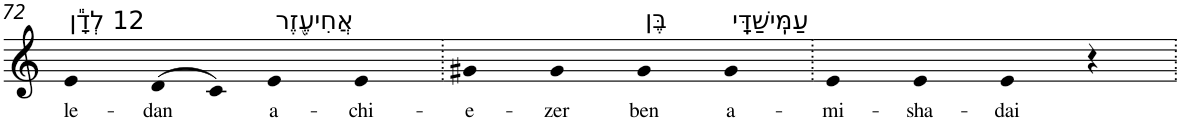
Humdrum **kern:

**kern	**text
*part1	*part1
*staff1	*staff1
*I"Piano	*
*I'Pno	*
!!LO:PB:g=z
*clefG2	*
*k[]	*
=72	=72
!LO:TX:a:t=12 לְדָ֕ן	!
!	!LO:LY:b
4e	le-
!	!LO:LY:b
(>8d	-dan
8c)	.
!LO:TX:a:t=אֲחִיעֶ֖זֶר	!
!	!LO:LY:b
4e	a-
!	!LO:LY:b
4e	-chi-
=73.	=73.
!	!LO:LY:b
4g#X	-e-
!	!LO:LY:b
4g#	-zer
!LO:TX:a:t=בֶּן	!
!	!LO:LY:b
4g#	ben
!LO:TX:a:t=עַמִּֽישַׁדָּֽי	!
!	!LO:LY:b
4g#	a-
=74.	=74.
!	!LO:LY:b
4e	-mi-
!	!LO:LY:b
4e	-sha-
!	!LO:LY:b
4e	-dai
4r	.
=.	=.
*-	*-
